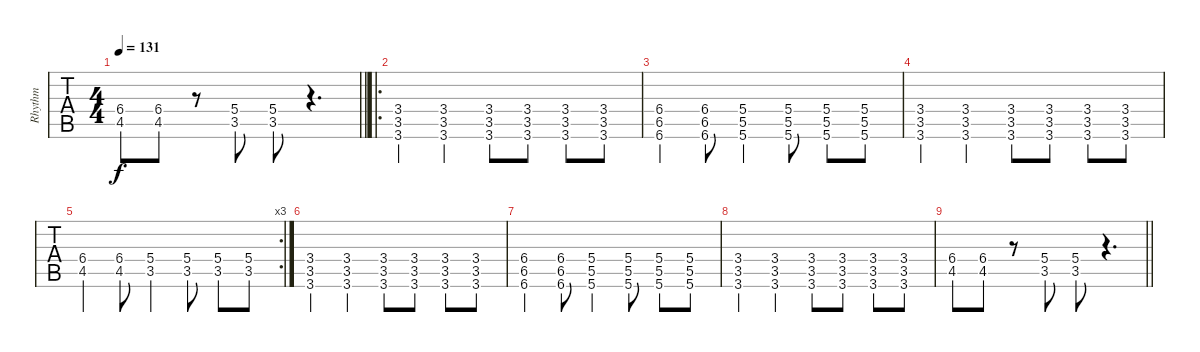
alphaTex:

\track ("Rhythm" "Rhythm") {instrument distortionguitar}
\staff {tabs}
\tuning (E4 B3 G3 D3 A2 D2) {hide}
\ts (4 4)
\tempo 131
\clef g2
\barLineRight lightlight
\ks eb
(6.4 4.5).8{dy f} (6.4 4.5).8 r.8 (5.4 3.5).8 (5.4 3.5).8 r.4{d} |
\ro
(3.4 3.5 3.6).4 (3.4 3.5 3.6).4 (3.4 3.5 3.6).8 (3.4 3.5 3.6).8 (3.4 3.5 3.6).8 (3.4 3.5 3.6).8 |
(6.4 6.5 6.6).4 (6.4 6.5 6.6).8 (5.4 5.5 5.6).4 (5.4 5.5 5.6).8 (5.4 5.5 5.6).8 (5.4 5.5 5.6).8 |
(3.4 3.5 3.6).4 (3.4 3.5 3.6).4 (3.4 3.5 3.6).8 (3.4 3.5 3.6).8 (3.4 3.5 3.6).8 (3.4 3.5 3.6).8 |
\rc 3
(6.4 4.5).4 (6.4 4.5).8 (5.4 3.5).4 (5.4 3.5).8 (5.4 3.5).8 (5.4 3.5).8 |
(3.4 3.5 3.6).4 (3.4 3.5 3.6).4 (3.4 3.5 3.6).8 (3.4 3.5 3.6).8 (3.4 3.5 3.6).8 (3.4 3.5 3.6).8 |
(6.4 6.5 6.6).4 (6.4 6.5 6.6).8 (5.4 5.5 5.6).4 (5.4 5.5 5.6).8 (5.4 5.5 5.6).8 (5.4 5.5 5.6).8 |
(3.4 3.5 3.6).4 (3.4 3.5 3.6).4 (3.4 3.5 3.6).8 (3.4 3.5 3.6).8 (3.4 3.5 3.6).8 (3.4 3.5 3.6).8 |
\barLineRight lightlight
(6.4 4.5).8 (6.4 4.5).8 r.8 (5.4 3.5).8 (5.4 3.5).8 r.4{d}
